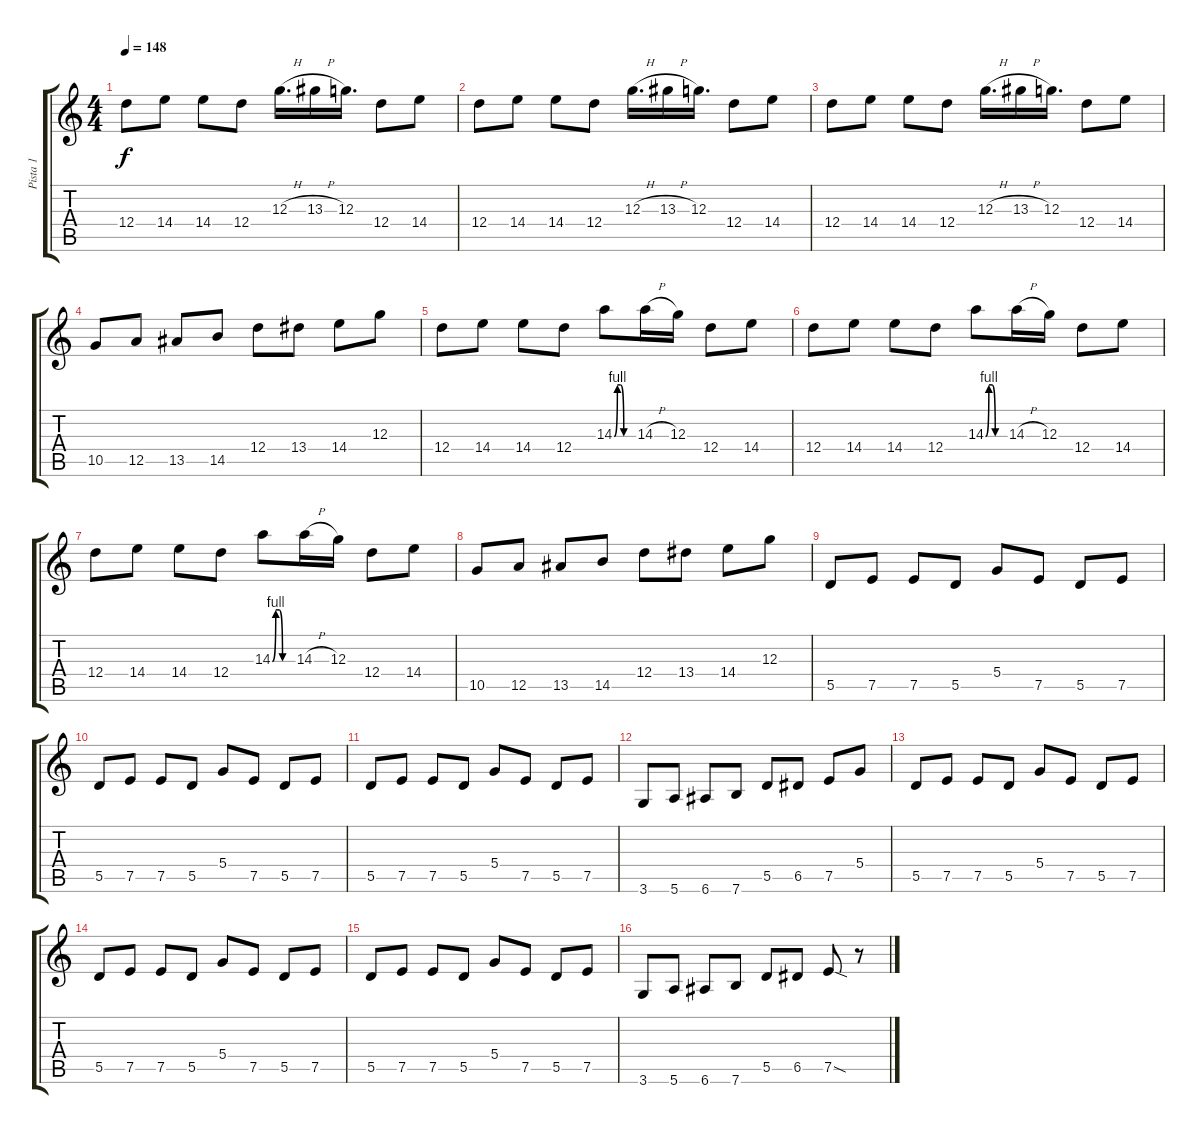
\track ("Pista 1" "Pista 1") {instrument distortionguitar}
\staff {score tabs}
\tuning (E4 B3 G3 D3 A2 E2) {hide}
\ts (4 4)
\tempo 148
\clef g2
\ks c
12.4.8{dy f} 14.4.8 14.4.8 12.4.8 12.3{h}.16{d} 13.3{h}.16 12.3.16{d} 12.4.8 14.4.8 |
12.4.8 14.4.8 14.4.8 12.4.8 12.3{h}.16{d} 13.3{h}.16 12.3.16{d} 12.4.8 14.4.8 |
12.4.8 14.4.8 14.4.8 12.4.8 12.3{h}.16{d} 13.3{h}.16 12.3.16{d} 12.4.8 14.4.8 |
10.5.8 12.5.8 13.5.8 14.5.8 12.4.8 13.4.8 14.4.8 12.3.8 |
12.4.8 14.4.8 14.4.8 12.4.8 14.3{be (custom 0 0 10 4 20 4 30 0 60 0)}.8 14.3{h}.16 12.3.16 12.4.8 14.4.8 |
12.4.8 14.4.8 14.4.8 12.4.8 14.3{be (custom 0 0 10 4 20 4 30 0 60 0)}.8 14.3{h}.16 12.3.16 12.4.8 14.4.8 |
12.4.8 14.4.8 14.4.8 12.4.8 14.3{be (custom 0 0 10 4 20 4 30 0 60 0)}.8 14.3{h}.16 12.3.16 12.4.8 14.4.8 |
10.5.8 12.5.8 13.5.8 14.5.8 12.4.8 13.4.8 14.4.8 12.3.8 |
5.5.8 7.5.8 7.5.8 5.5.8 5.4.8 7.5.8 5.5.8 7.5.8 |
5.5.8 7.5.8 7.5.8 5.5.8 5.4.8 7.5.8 5.5.8 7.5.8 |
5.5.8 7.5.8 7.5.8 5.5.8 5.4.8 7.5.8 5.5.8 7.5.8 |
3.6.8 5.6.8 6.6.8 7.6.8 5.5.8 6.5.8 7.5.8 5.4.8 |
5.5.8 7.5.8 7.5.8 5.5.8 5.4.8 7.5.8 5.5.8 7.5.8 |
5.5.8 7.5.8 7.5.8 5.5.8 5.4.8 7.5.8 5.5.8 7.5.8 |
5.5.8 7.5.8 7.5.8 5.5.8 5.4.8 7.5.8 5.5.8 7.5.8 |
3.6.8 5.6.8 6.6.8 7.6.8 5.5.8 6.5.8 7.5{sod}.8 r.8
